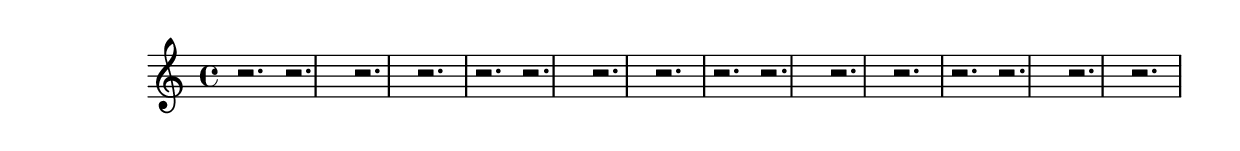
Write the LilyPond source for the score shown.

%%  nono_basso.ly
%%  Copyright (c) 2011 Benjamin Coudrin <benjamin.coudrin@gmail.com>
%%                All Rights Reserved
%%
%%  Copyleft :
%%  This program is free software. It comes without any warranty, to
%%  the extent permitted by applicable law. You can redistribute it
%%  and/or modify it under the terms of the Do What The Fuck You Want
%%  To Public License, Version 2, as published by Sam Hocevar. See
%%  http://sam.zoy.org/wtfpl/COPYING for more details.

\time 3/4
\relative c {
  r2.
  r2.
  r2.
  r2.
  r2.
  r2.
  r2.
  r2. 
  r2.
  r2.
  r2.
  r2.
  r2.
  r2.
  r2.
  r2. 
}